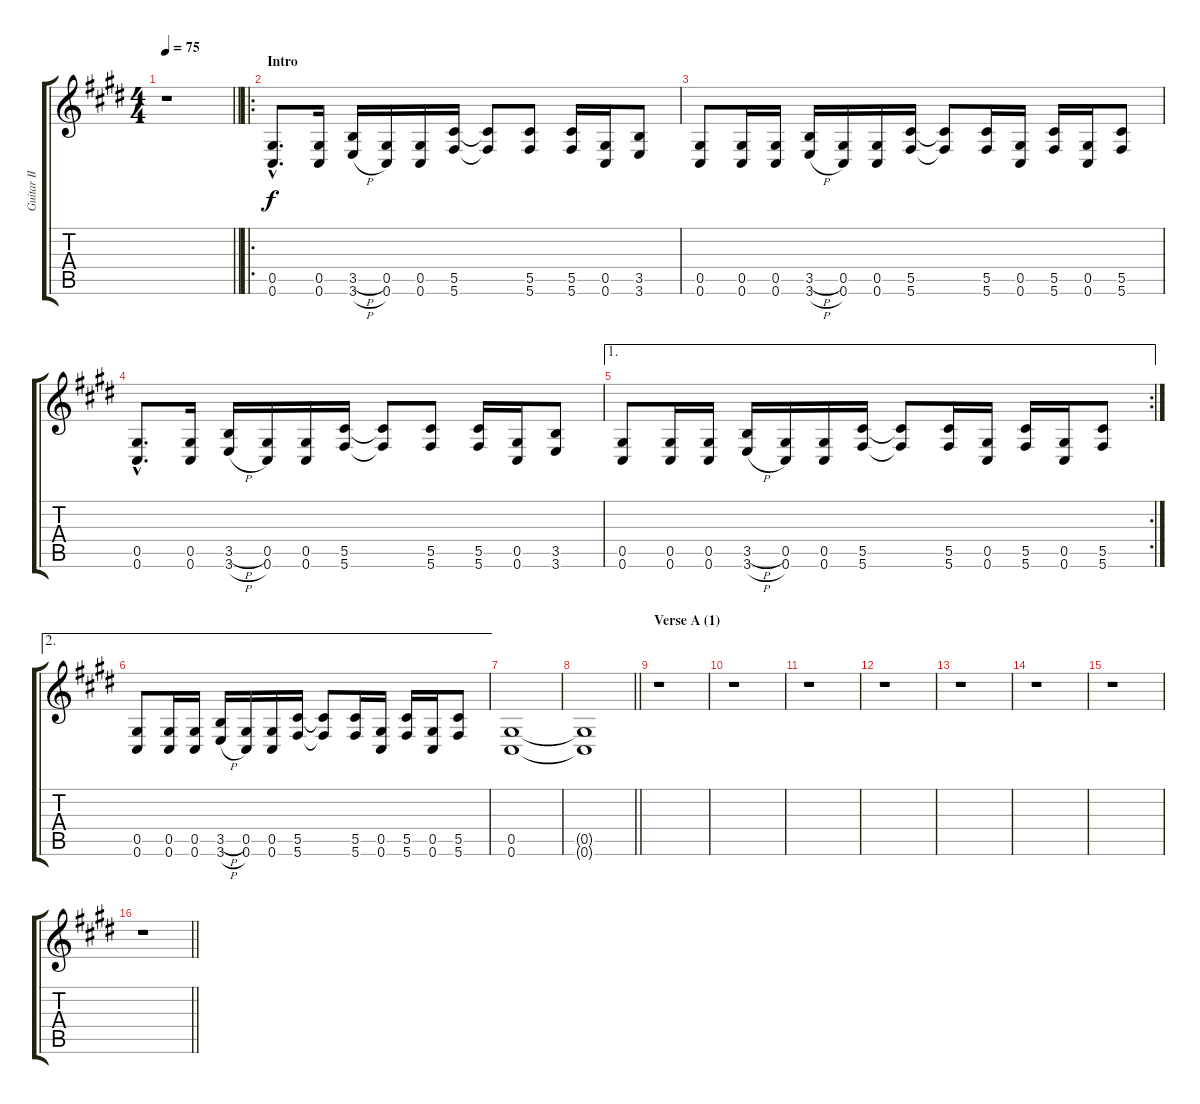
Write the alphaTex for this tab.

\track ("Guitar II" "Guitar II") {instrument distortionguitar}
\staff {score tabs}
\tuning (Eb4 Bb3 Gb3 Db3 Ab2 Db2) {hide}
\ts (4 4)
\tempo 75
\clef g2
\barLineRight lightlight
\ks c#minor
r.1{dy f instrument distortionguitar} |
\ro
\section ("" "Intro")
(0.5{hac} 0.6{hac}).8{d} (0.5 0.6).16 (3.5{h} 3.6{h}).16 (0.5 0.6).16 (0.5 0.6).16 (5.5 5.6).16 (5.5{t} 5.6{t}).8 (5.5 5.6).8 (5.5 5.6).16 (0.5 0.6).16 (3.5 3.6).8 |
(0.5 0.6).8 (0.5 0.6).16 (0.5 0.6).16 (3.5{h} 3.6{h}).16 (0.5 0.6).16 (0.5 0.6).16 (5.5 5.6).16 (5.5{t} 5.6{t}).8 (5.5 5.6).16 (0.5 0.6).16 (5.5 5.6).16 (0.5 0.6).16 (5.5 5.6).8 |
(0.5{hac} 0.6{hac}).8{d} (0.5 0.6).16 (3.5{h} 3.6{h}).16 (0.5 0.6).16 (0.5 0.6).16 (5.5 5.6).16 (5.5{t} 5.6{t}).8 (5.5 5.6).8 (5.5 5.6).16 (0.5 0.6).16 (3.5 3.6).8 |
\ae 1
\rc 2
(0.5 0.6).8 (0.5 0.6).16 (0.5 0.6).16 (3.5{h} 3.6{h}).16 (0.5 0.6).16 (0.5 0.6).16 (5.5 5.6).16 (5.5{t} 5.6{t}).8 (5.5 5.6).16 (0.5 0.6).16 (5.5 5.6).16 (0.5 0.6).16 (5.5 5.6).8 |
\ae 2
(0.5 0.6).8 (0.5 0.6).16 (0.5 0.6).16 (3.5{h} 3.6{h}).16 (0.5 0.6).16 (0.5 0.6).16 (5.5 5.6).16 (5.5{t} 5.6{t}).8 (5.5 5.6).16 (0.5 0.6).16 (5.5 5.6).16 (0.5 0.6).16 (5.5 5.6).8 |
(0.5 0.6).1 |
\barLineRight lightlight
(0.5{t} 0.6{t}).1 |
\section ("" "Verse A (1)")
r.1 |
r.1 |
r.1 |
r.1 |
r.1 |
r.1 |
r.1 |
\barLineRight lightlight
r.1
